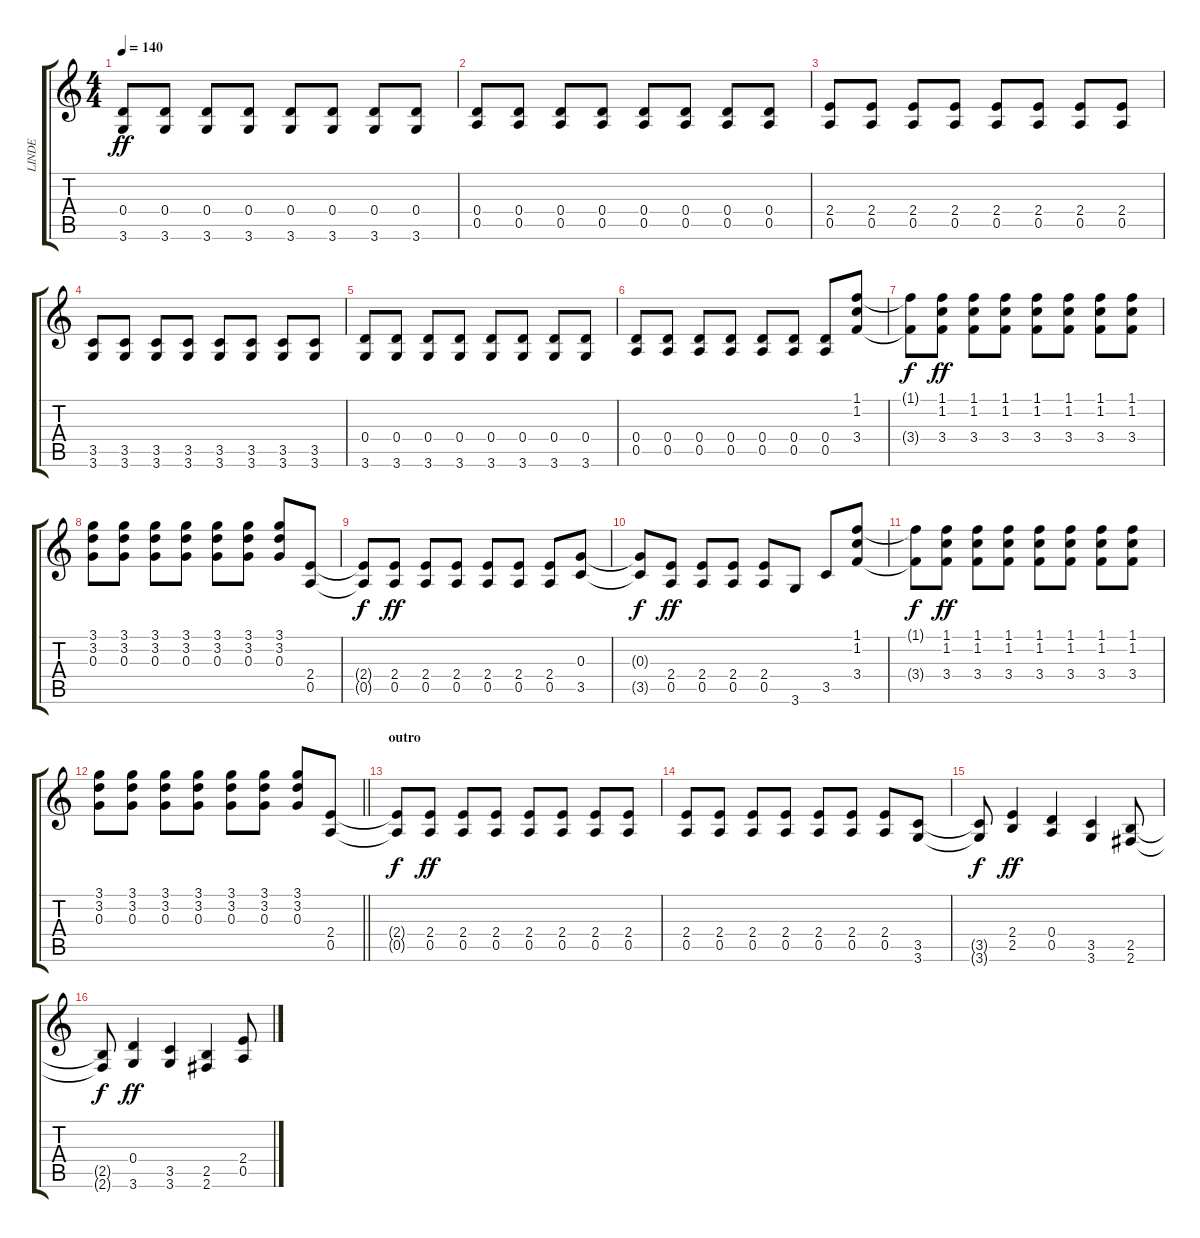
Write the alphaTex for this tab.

\track ("LINDE" "LINDE") {instrument distortionguitar}
\staff {score tabs}
\tuning (E4 B3 G3 D3 A2 E2) {hide}
\ts (4 4)
\tempo 140
\clef g2
\ks c
(0.4 3.6).8{dy ff} (0.4 3.6).8 (0.4 3.6).8 (0.4 3.6).8 (0.4 3.6).8 (0.4 3.6).8 (0.4 3.6).8 (0.4 3.6).8 |
(0.4 0.5).8 (0.4 0.5).8 (0.4 0.5).8 (0.4 0.5).8 (0.4 0.5).8 (0.4 0.5).8 (0.4 0.5).8 (0.4 0.5).8 |
(2.4 0.5).8 (2.4 0.5).8 (2.4 0.5).8 (2.4 0.5).8 (2.4 0.5).8 (2.4 0.5).8 (2.4 0.5).8 (2.4 0.5).8 |
(3.5 3.6).8 (3.5 3.6).8 (3.5 3.6).8 (3.5 3.6).8 (3.5 3.6).8 (3.5 3.6).8 (3.5 3.6).8 (3.5 3.6).8 |
(0.4 3.6).8 (0.4 3.6).8 (0.4 3.6).8 (0.4 3.6).8 (0.4 3.6).8 (0.4 3.6).8 (0.4 3.6).8 (0.4 3.6).8 |
(0.4 0.5).8 (0.4 0.5).8 (0.4 0.5).8 (0.4 0.5).8 (0.4 0.5).8 (0.4 0.5).8 (0.4 0.5).8 (1.1 1.2 3.4).8 |
(1.1{t} 3.4{t}).8{dy f} (1.1 1.2 3.4).8{dy ff} (1.1 1.2 3.4).8 (1.1 1.2 3.4).8 (1.1 1.2 3.4).8 (1.1 1.2 3.4).8 (1.1 1.2 3.4).8 (1.1 1.2 3.4).8 |
(3.1 3.2 0.3).8 (3.1 3.2 0.3).8 (3.1 3.2 0.3).8 (3.1 3.2 0.3).8 (3.1 3.2 0.3).8 (3.1 3.2 0.3).8 (3.1 3.2 0.3).8 (2.4 0.5).8 |
(2.4{t} 0.5{t}).8{dy f} (2.4 0.5).8{dy ff} (2.4 0.5).8 (2.4 0.5).8 (2.4 0.5).8 (2.4 0.5).8 (2.4 0.5).8 (0.3 3.5).8 |
(0.3{t} 3.5{t}).8{dy f} (2.4 0.5).8{dy ff} (2.4 0.5).8 (2.4 0.5).8 (2.4 0.5).8 3.6.8 3.5.8 (1.1 1.2 3.4).8 |
(1.1{t} 3.4{t}).8{dy f} (1.1 1.2 3.4).8{dy ff} (1.1 1.2 3.4).8 (1.1 1.2 3.4).8 (1.1 1.2 3.4).8 (1.1 1.2 3.4).8 (1.1 1.2 3.4).8 (1.1 1.2 3.4).8 |
\barLineRight lightlight
(3.1 3.2 0.3).8 (3.1 3.2 0.3).8 (3.1 3.2 0.3).8 (3.1 3.2 0.3).8 (3.1 3.2 0.3).8 (3.1 3.2 0.3).8 (3.1 3.2 0.3).8 (2.4 0.5).8 |
\section ("" "outro")
(2.4{t} 0.5{t}).8{dy f} (2.4 0.5).8{dy ff} (2.4 0.5).8 (2.4 0.5).8 (2.4 0.5).8 (2.4 0.5).8 (2.4 0.5).8 (2.4 0.5).8 |
(2.4 0.5).8 (2.4 0.5).8 (2.4 0.5).8 (2.4 0.5).8 (2.4 0.5).8 (2.4 0.5).8 (2.4 0.5).8 (3.5 3.6).8 |
(3.5{t} 3.6{t}).8{dy f} (2.4 2.5).4{dy ff} (0.4 0.5).4 (3.5 3.6).4 (2.5 2.6).8 |
(2.5{t} 2.6{t}).8{dy f} (0.4 3.6).4{dy ff} (3.5 3.6).4 (2.5 2.6).4 (2.4 0.5).8
